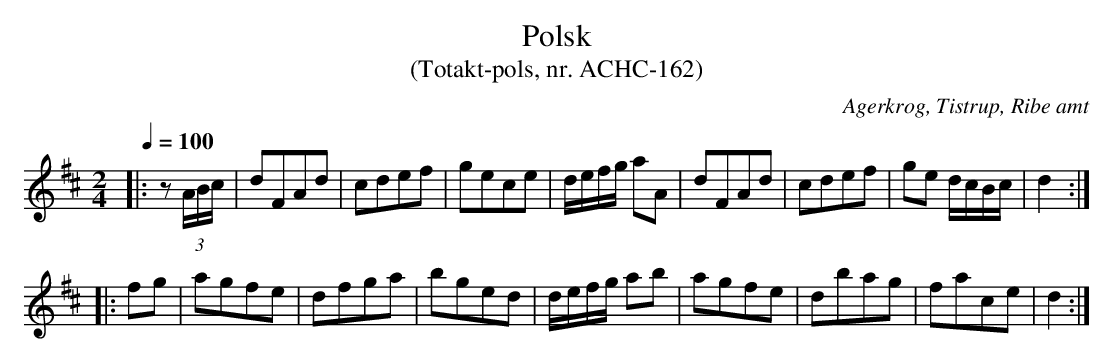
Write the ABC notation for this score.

X:1
T:Polsk
T:(Totakt-pols, nr. ACHC-162)
O:Agerkrog, Tistrup, Ribe amt
M:2/4
L:1/8
Q:1/4=100
K:D
|: z(3A/B/c/ | dFAd | cdef | gece | d/e/f/g/ aA | dFAd | cdef | ge d/c/B/c/ | d2 :|
|: fg | agfe | dfga | bged | d/e/f/g/ ab | agfe | dbag | face | d2  :|
